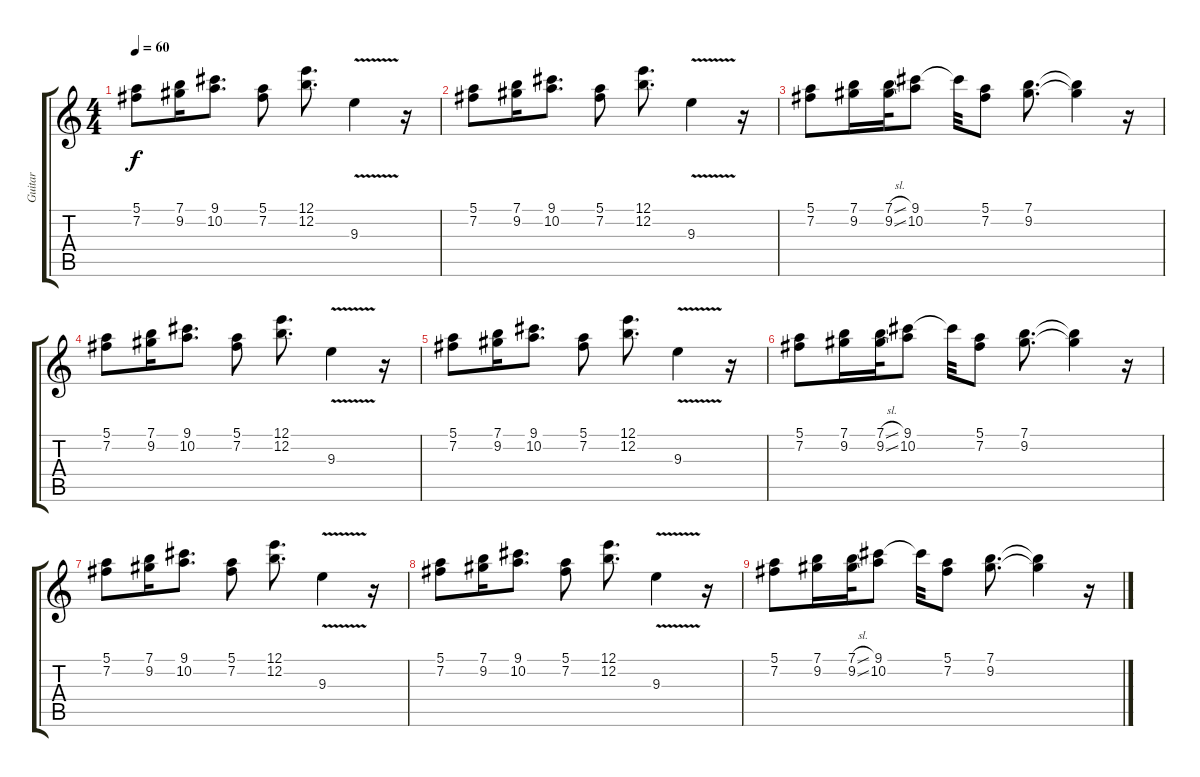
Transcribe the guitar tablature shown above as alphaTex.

\track ("Guitar" "Guitar") {instrument electricguitarclean}
\staff {score tabs}
\tuning (E4 B3 G3 D3 A2 E2) {hide}
\ts (4 4)
\tempo 60
\clef g2
\ks c
(5.1 7.2).8{dy f} (7.1 9.2).16 (9.1 10.2).8{d} (5.1 7.2).8 (12.1 12.2).8{d} 9.3{v}.4 r.16 |
(5.1 7.2).8 (7.1 9.2).16 (9.1 10.2).8{d} (5.1 7.2).8 (12.1 12.2).8{d} 9.3{v}.4 r.16 |
(5.1 7.2).8 (7.1 9.2).16 (7.1{sl} 9.2{sl}).32 (9.1 10.2).8 9.1{t}.32 (5.1 7.2).8 (7.1 9.2).8{d} (7.1{t} 9.2{t}).4 r.16 |
(5.1 7.2).8 (7.1 9.2).16 (9.1 10.2).8{d} (5.1 7.2).8 (12.1 12.2).8{d} 9.3{v}.4 r.16 |
(5.1 7.2).8 (7.1 9.2).16 (9.1 10.2).8{d} (5.1 7.2).8 (12.1 12.2).8{d} 9.3{v}.4 r.16 |
(5.1 7.2).8{volume 0} (7.1 9.2).16 (7.1{sl} 9.2{sl}).32 (9.1 10.2).8 9.1{t}.32 (5.1 7.2).8 (7.1 9.2).8{d} (7.1{t} 9.2{t}).4 r.16 |
(5.1 7.2).8 (7.1 9.2).16 (9.1 10.2).8{d} (5.1 7.2).8 (12.1 12.2).8{d} 9.3{v}.4 r.16 |
(5.1 7.2).8 (7.1 9.2).16 (9.1 10.2).8{d} (5.1 7.2).8 (12.1 12.2).8{d} 9.3{v}.4 r.16 |
(5.1 7.2).8 (7.1 9.2).16 (7.1{sl} 9.2{sl}).32 (9.1 10.2).8 9.1{t}.32 (5.1 7.2).8 (7.1 9.2).8{d} (7.1{t} 9.2{t}).4 r.16
